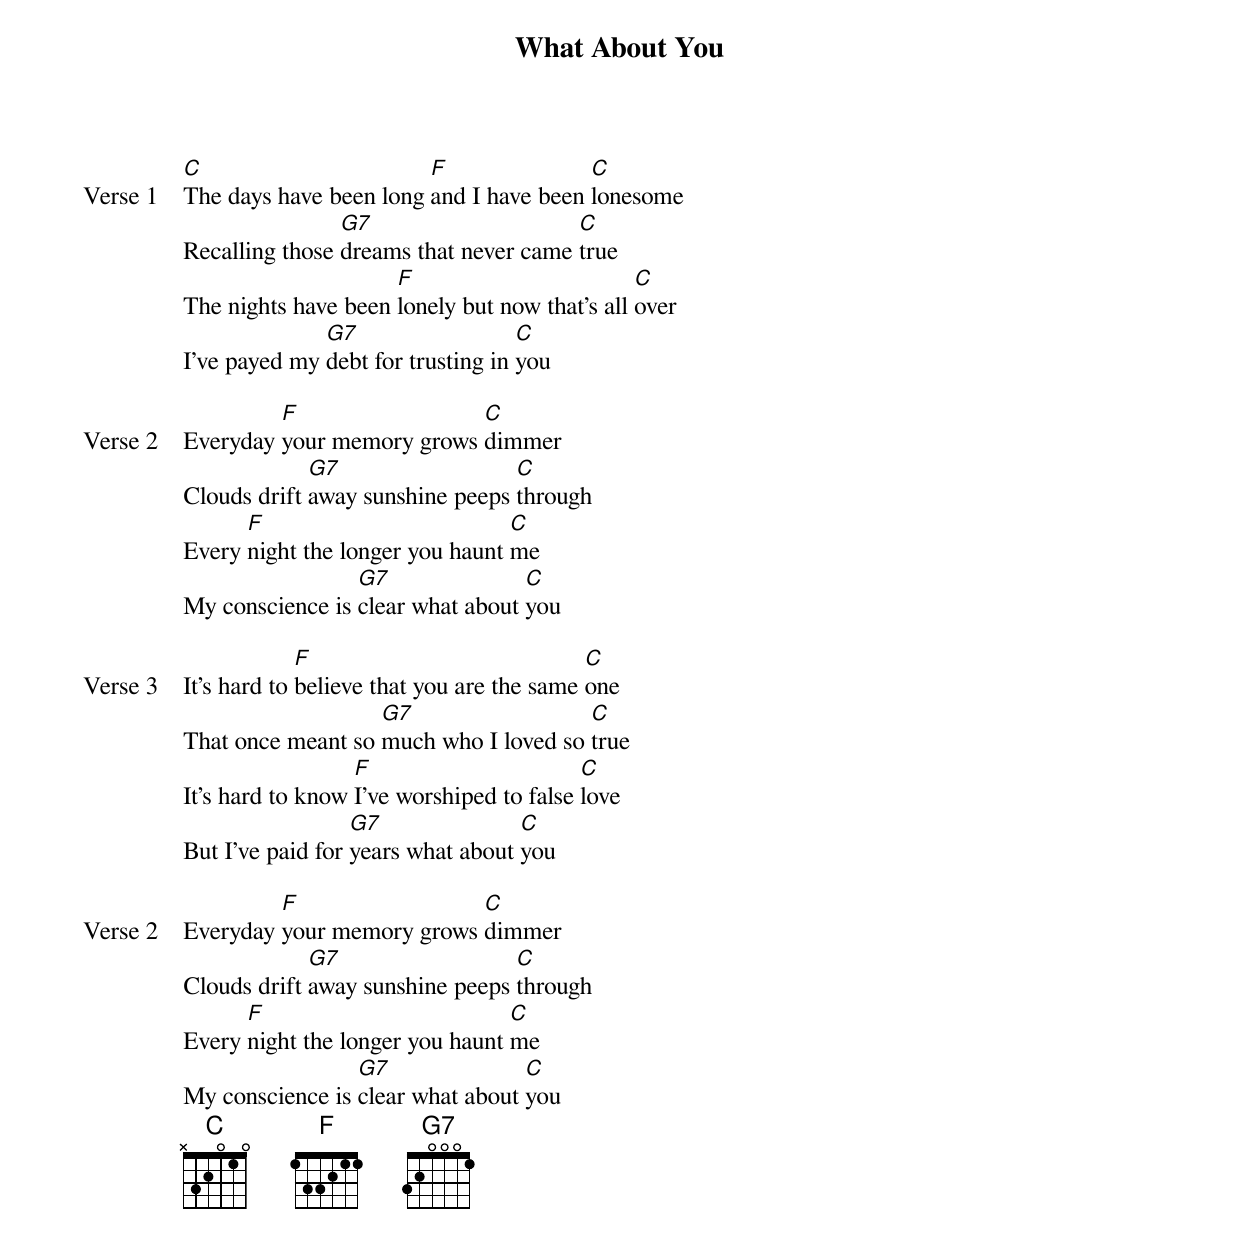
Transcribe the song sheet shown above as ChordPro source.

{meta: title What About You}
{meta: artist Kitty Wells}
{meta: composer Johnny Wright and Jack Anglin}

{start_of_verse: Verse 1}
[C]The days have been long [F]and I have been [C]lonesome
Recalling those [G7]dreams that never came [C]true
The nights have been [F]lonely but now that's all [C]over
I've payed my [G7]debt for trusting in [C]you
{end_of_verse}

{start_of_verse: Verse 2}
Everyday [F]your memory grows [C]dimmer
Clouds drift [G7]away sunshine peeps [C]through
Every [F]night the longer you haunt [C]me
My conscience is [G7]clear what about [C]you
{end_of_verse}

{start_of_verse: Verse 3}
It's hard to [F]believe that you are the same [C]one
That once meant so [G7]much who I loved so [C]true
It's hard to know [F]I've worshiped to false [C]love
But I've paid for [G7]years what about [C]you
{end_of_verse}

{start_of_verse: Verse 2}
Everyday [F]your memory grows [C]dimmer
Clouds drift [G7]away sunshine peeps [C]through
Every [F]night the longer you haunt [C]me
My conscience is [G7]clear what about [C]you
{end_of_verse}
